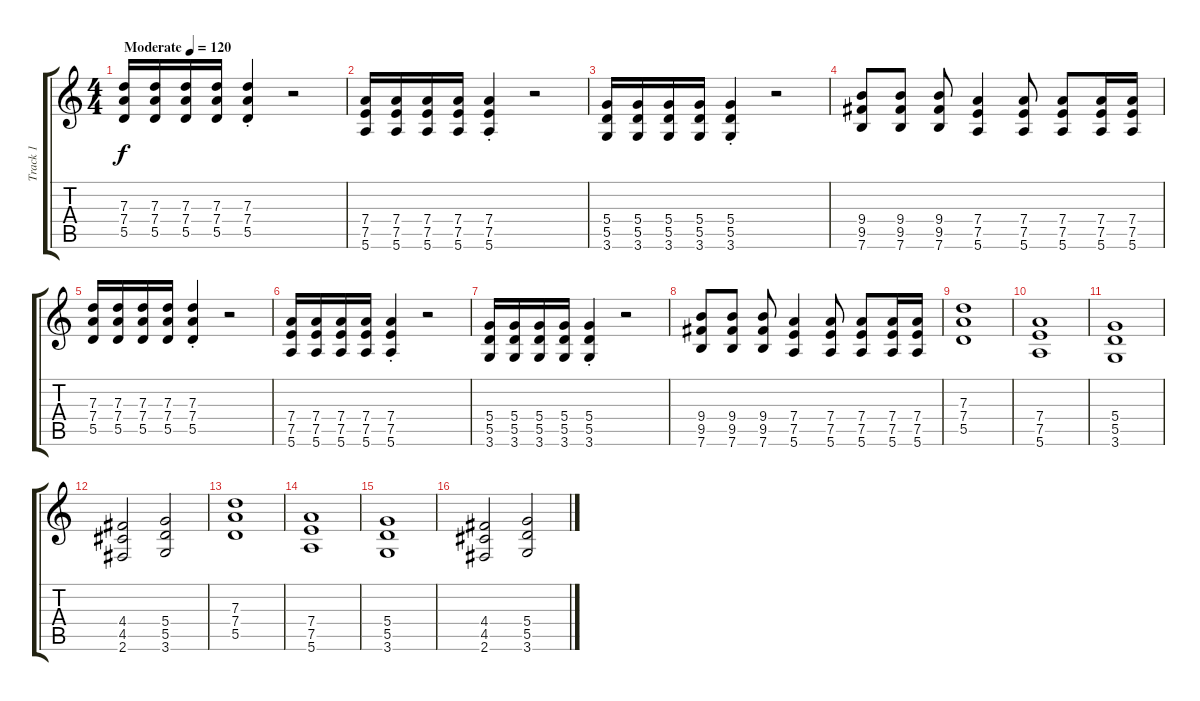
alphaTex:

\track ("Track 1" "Track 1") {instrument overdrivenguitar}
\staff {score tabs}
\tuning (E4 B3 G3 D3 A2 E2) {hide}
\ts (4 4)
\tempo (120 "Moderate")
\clef g2
\ks c
(7.3 7.4 5.5).16{dy f instrument overdrivenguitar} (7.3 7.4 5.5).16 (7.3 7.4 5.5).16 (7.3 7.4 5.5).16 (7.3{st} 7.4{st} 5.5{st}).4 r.2 |
(7.4 7.5 5.6).16 (7.4 7.5 5.6).16 (7.4 7.5 5.6).16 (7.4 7.5 5.6).16 (7.4{st} 7.5{st} 5.6{st}).4 r.2 |
(5.4 5.5 3.6).16 (5.4 5.5 3.6).16 (5.4 5.5 3.6).16 (5.4 5.5 3.6).16 (5.4{st} 5.5{st} 3.6{st}).4 r.2 |
(9.4 9.5 7.6).8 (9.4 9.5 7.6).8 (9.4 9.5 7.6).8 (7.4 7.5 5.6).4 (7.4 7.5 5.6).8 (7.4 7.5 5.6).8 (7.4 7.5 5.6).16 (7.4 7.5 5.6).16 |
(7.3 7.4 5.5).16 (7.3 7.4 5.5).16 (7.3 7.4 5.5).16 (7.3 7.4 5.5).16 (7.3{st} 7.4{st} 5.5{st}).4 r.2 |
(7.4 7.5 5.6).16 (7.4 7.5 5.6).16 (7.4 7.5 5.6).16 (7.4 7.5 5.6).16 (7.4{st} 7.5{st} 5.6{st}).4 r.2 |
(5.4 5.5 3.6).16 (5.4 5.5 3.6).16 (5.4 5.5 3.6).16 (5.4 5.5 3.6).16 (5.4{st} 5.5{st} 3.6{st}).4 r.2 |
(9.4 9.5 7.6).8 (9.4 9.5 7.6).8 (9.4 9.5 7.6).8 (7.4 7.5 5.6).4 (7.4 7.5 5.6).8 (7.4 7.5 5.6).8 (7.4 7.5 5.6).16 (7.4 7.5 5.6).16 |
(7.3 7.4 5.5).1 |
(7.4 7.5 5.6).1 |
(5.4 5.5 3.6).1 |
(4.4 4.5 2.6).2 (5.4 5.5 3.6).2 |
(7.3 7.4 5.5).1 |
(7.4 7.5 5.6).1 |
(5.4 5.5 3.6).1 |
(4.4 4.5 2.6).2 (5.4 5.5 3.6).2
